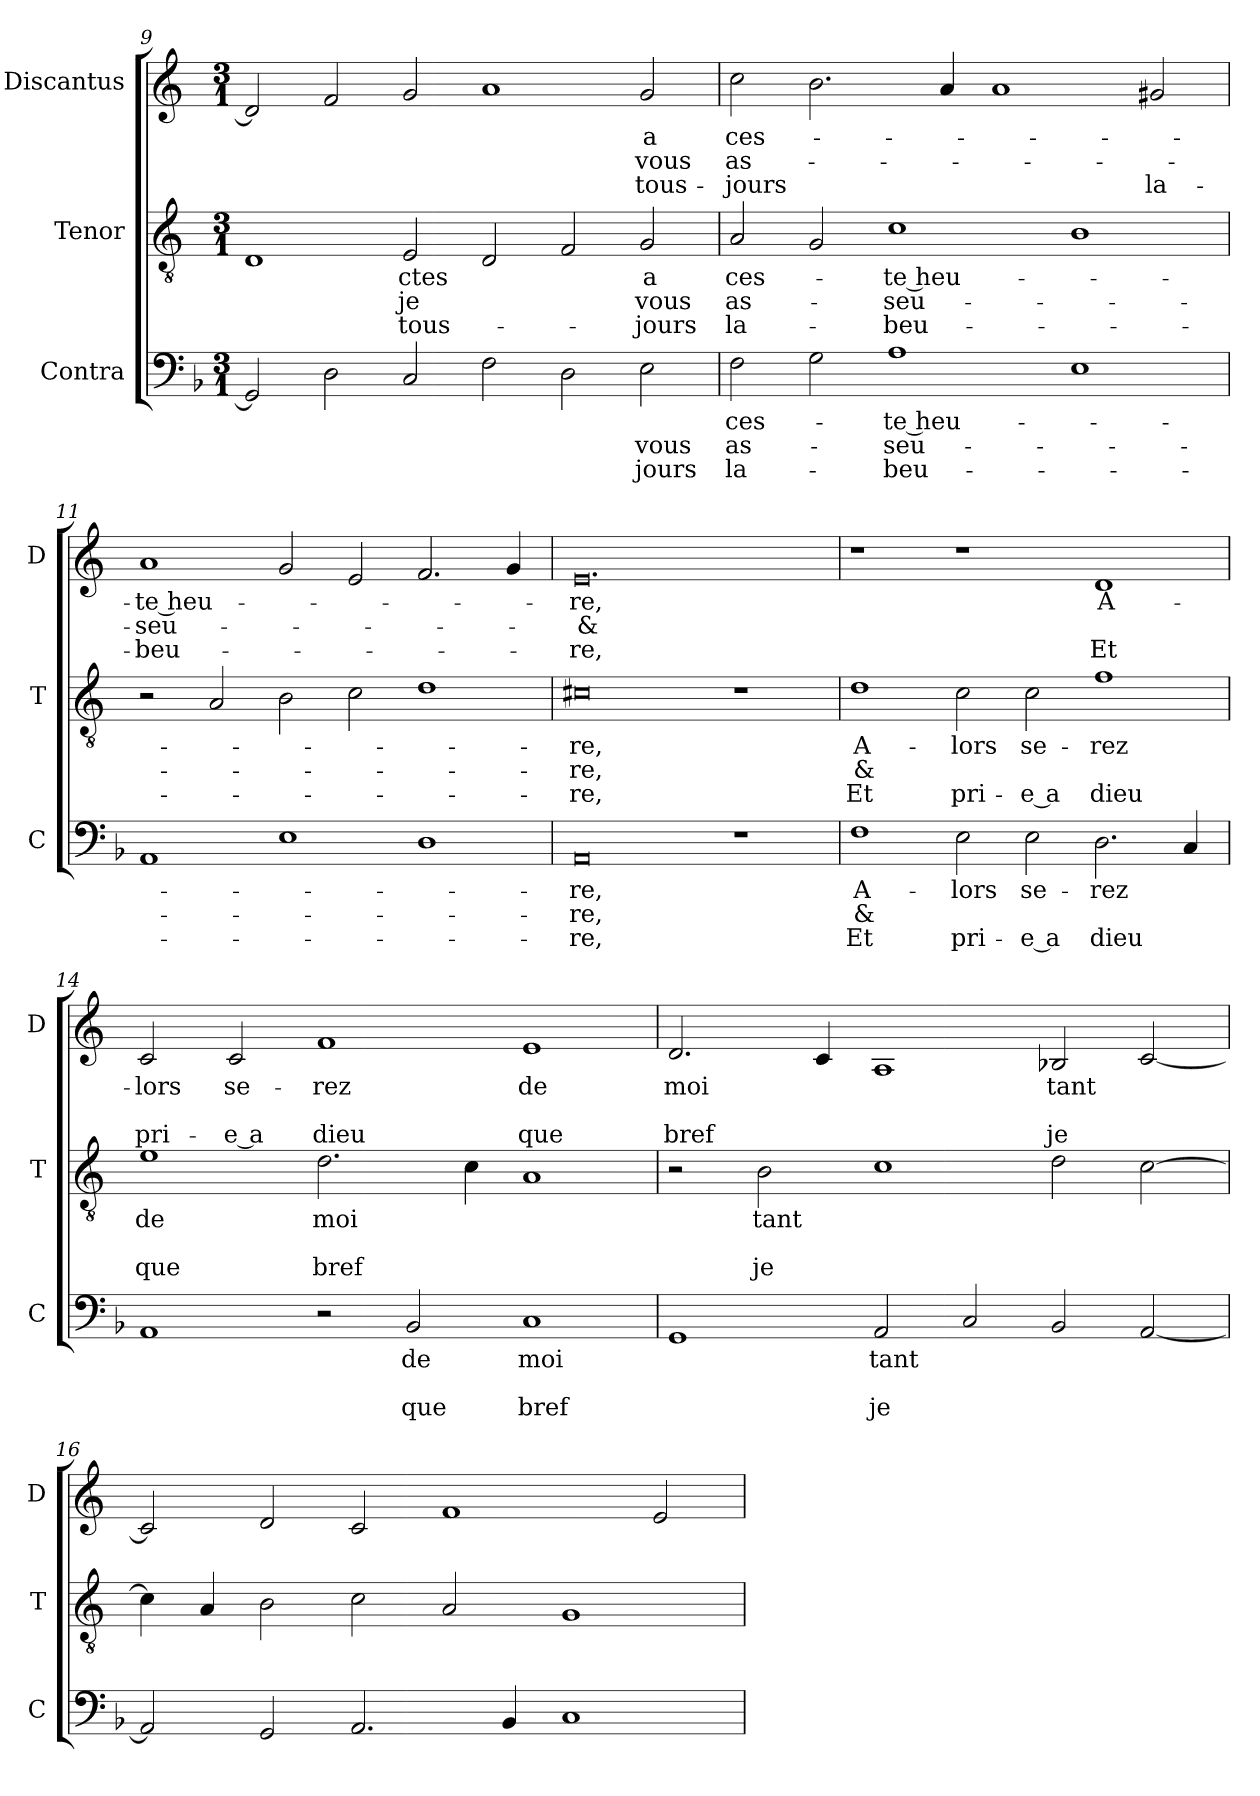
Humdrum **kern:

**kern	**text	**text	**text	**kern	**text	**text	**text	**kern	**text	**text	**text
*part3	*part3	*part3	*part3	*part2	*part2	*part2	*part2	*part1	*part1	*part1	*part1
*staff3	*staff3	*staff3	*staff3	*staff2	*staff2	*staff2	*staff2	*staff1	*staff1	*staff1	*staff1
*I"Contra	*	*	*	*I"Tenor	*	*	*	*I"Discantus	*	*	*
*I'C	*	*	*	*I'T	*	*	*	*I'D	*	*	*
*clefF4	*	*	*	*clefGv2	*	*	*	*clefG2	*	*	*
*k[b-]	*	*	*	*k[]	*	*	*	*k[]	*	*	*
*M3/1	*	*	*	*M3/1	*	*	*	*M3/1	*	*	*
=9	=9	=9	=9	=9	=9	=9	=9	=9	=9	=9	=9
2GG]	.	.	.	1D	.	.	.	2d]	.	.	.
2D	.	.	.	.	.	.	.	2f	.	.	.
2C	.	.	.	2E	-ctes	je	tous-	2g	.	.	.
2F	.	.	.	2D	.	.	.	1a	.	.	.
2D	.	.	.	2F	.	.	.	.	.	.	.
2E	.	vous	-jours	2G	a	vous	-jours	2g	a	vous	tous-
=10	=10	=10	=10	=10	=10	=10	=10	=10	=10	=10	=10
2F	ces-	as-	la-	2A	ces-	as-	la-	2cc	ces-	as-	-jours
2G	.	.	.	2G	.	.	.	2.b	.	.	.
1A	-te heu-	-seu-	-beu-	1c	-te heu-	-seu-	-beu-	.	.	.	.
.	.	.	.	.	.	.	.	4a	.	.	.
.	.	.	.	.	.	.	.	1a	.	.	.
1E	.	.	.	1B	.	.	.	.	.	.	.
.	.	.	.	.	.	.	.	2g#X	.	.	la-
=11	=11	=11	=11	=11	=11	=11	=11	=11	=11	=11	=11
1AA	.	.	.	2r	.	.	.	1a	-te heu-	-seu-	-beu-
.	.	.	.	2A	.	.	.	.	.	.	.
1E	.	.	.	2B	.	.	.	2g	.	.	.
.	.	.	.	2c	.	.	.	2e	.	.	.
1D	.	.	.	1d	.	.	.	2.f	.	.	.
.	.	.	.	.	.	.	.	4g	.	.	.
=12	=12	=12	=12	=12	=12	=12	=12	=12	=12	=12	=12
0AA	-re,	-re,	-re,	0c#X	-re,	-re,	-re,	0.e	-re,	&	-re,
1r	.	.	.	1r	.	.	.	.	.	.	.
=13	=13	=13	=13	=13	=13	=13	=13	=13	=13	=13	=13
1F	A-	&	Et	1d	A-	&	Et	1r	.	.	.
2E	-lors	.	pri-	2c	-lors	.	pri-	1r	.	.	.
2E	se-	.	-e a	2c	se-	.	-e a	.	.	.	.
2.D	-rez	.	dieu	1f	-rez	.	dieu	1d	A-	.	Et
4C	.	.	.	.	.	.	.	.	.	.	.
=14	=14	=14	=14	=14	=14	=14	=14	=14	=14	=14	=14
1AA	.	.	.	1e	de	.	que	2c	-lors	.	pri-
.	.	.	.	.	.	.	.	2c	se-	.	-e a
2r	.	.	.	2.d	moi	.	bref	1f	-rez	.	dieu
2BB-	de	.	que	.	.	.	.	.	.	.	.
.	.	.	.	4c	.	.	.	.	.	.	.
1C	moi	.	bref	1A	.	.	.	1e	de	.	que
=15	=15	=15	=15	=15	=15	=15	=15	=15	=15	=15	=15
1GG	.	.	.	2r	.	.	.	2.d	moi	.	bref
.	.	.	.	2B	tant	.	je	.	.	.	.
.	.	.	.	.	.	.	.	4c	.	.	.
2AA	tant	.	je	1c	.	.	.	1A	.	.	.
2C	.	.	.	.	.	.	.	.	.	.	.
2BB-	.	.	.	2d	.	.	.	2B-X	tant	.	je
[2AA	.	.	.	[2c	.	.	.	[2c	.	.	.
=16	=16	=16	=16	=16	=16	=16	=16	=16	=16	=16	=16
2AA]	.	.	.	4c]	.	.	.	2c]	.	.	.
.	.	.	.	4A	.	.	.	.	.	.	.
2GG	.	.	.	2B	.	.	.	2d	.	.	.
2.AA	.	.	.	2c	.	.	.	2c	.	.	.
.	.	.	.	2A	.	.	.	1f	.	.	.
4BB-	.	.	.	.	.	.	.	.	.	.	.
1C	.	.	.	1G	.	.	.	.	.	.	.
.	.	.	.	.	.	.	.	2e	.	.	.
=	=	=	=	=	=	=	=	=	=	=	=
*-	*-	*-	*-	*-	*-	*-	*-	*-	*-	*-	*-
